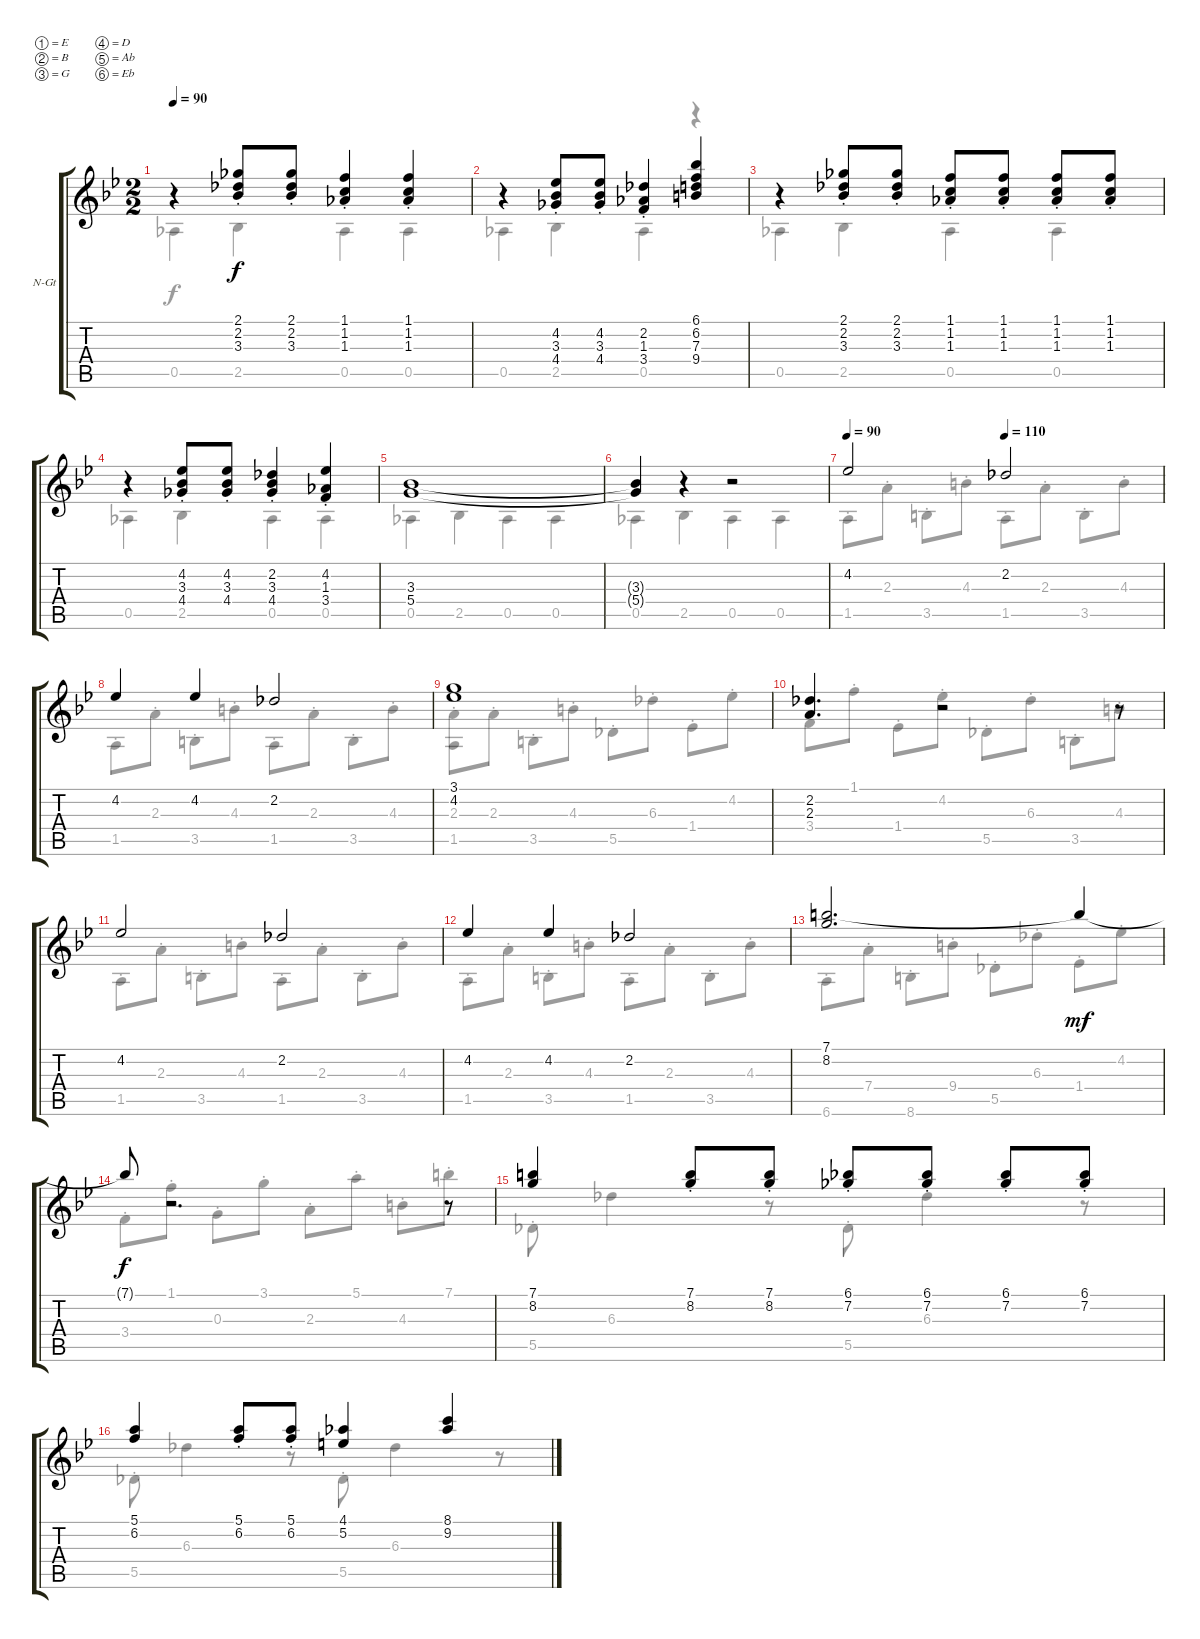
\bracketExtendMode groupsimilarinstruments
\firstSystemTrackNameOrientation horizontal
\otherSystemsTrackNameOrientation horizontal
\track ("Piste 1" "N-Gt") {instrument acousticguitarnylon}
\staff {score tabs}
\tuning (E4 B3 G3 D3 Ab2 Eb2)
\voice
\ts (2 2)
\tempo 90
\clef g2
\ks bb
r.4{dy f} (2.1{st} 2.2 3.3).8 (2.1{st} 2.2 3.3).8 (1.1 1.2{st} 1.3{st}).4 (1.1 1.2{st} 1.3{st}).4 |
r.4 (4.2{st} 3.3 4.4).8 (4.2{st} 3.3{st} 4.4{st}).8 (2.2{st} 1.3 3.4).4 (6.1 6.2 7.3 9.4).4 |
r.4 (2.1{st} 2.2 3.3).8 (2.1{st} 2.2 3.3).8 (1.1{st} 1.2 1.3).8 (1.1{st} 1.2 1.3).8 (1.1{st} 1.2 1.3).8 (1.1{st} 1.2 1.3).8 |
r.4 (4.2{st} 3.3 4.4).8 (4.2{st} 3.3 4.4).8 (2.2{st} 3.3 4.4).4 (4.2{st} 1.3 3.4).4 |
(3.3 5.4).1 |
(3.3{t} 5.4{t}).4 r.4 r.2 |
\tempo 90
\tempo (110 0.5)
4.2.2 2.2.2 |
4.2.4 4.2.4 2.2.2 |
(3.1 4.2).1 |
(2.2 2.3).4{d} r.2 r.8 |
4.2.2 2.2.2 |
4.2.4 4.2.4 2.2.2 |
(7.1 8.2).2{d} 7.1{t}.4{dy mf} |
7.1{t}.8{dy f} r.2{d} r.8 |
(7.1 8.2).4 (7.1{st} 8.2{st}).8 (7.1{st} 8.2{st}).8 (6.1{st} 7.2{st}).8 (6.1{st} 7.2{st}).8 (6.1{st} 7.2{st}).8 (6.1{st} 7.2{st}).8 |
(5.1 6.2).4 (5.1{st} 6.2{st}).8 (5.1{st} 6.2{st}).8 (4.1 5.2).4 (8.1 9.2).4
\voice
\clef g2
\ottava regular
\simile none
\ks bb
0.5.4{dy f} 2.5.4 0.5.4 0.5.4 |
0.5.4 2.5.4 0.5.4 r.4 |
0.5.4 2.5.4 0.5.4 0.5.4 |
0.5.4 2.5.4 0.5.4 0.5.4 |
0.5.4 2.5.4 0.5.4 0.5.4 |
0.5.4 2.5.4 0.5.4 0.5.4 |
1.5{st}.8 2.3{st}.8 3.5{st}.8 4.3{st}.8 1.5{st}.8 2.3{st}.8 3.5{st}.8 4.3{st}.8 |
1.5{st}.8 2.3{st}.8 3.5{st}.8 4.3{st}.8 1.5{st}.8 2.3{st}.8 3.5{st}.8 4.3{st}.8 |
(2.3 1.5{st}).8 2.3{st}.8 3.5{st}.8 4.3{st}.8 5.5{st}.8 6.3{st}.8 1.4{st}.8 4.2{st}.8 |
3.4{st}.8 1.1{st}.8 1.4{st}.8 4.2{st}.8 5.5{st}.8 6.3{st}.8 3.5{st}.8 4.3{st}.8 |
1.5{st}.8 2.3{st}.8 3.5{st}.8 4.3{st}.8 1.5{st}.8 2.3{st}.8 3.5{st}.8 4.3{st}.8 |
1.5{st}.8 2.3{st}.8 3.5{st}.8 4.3{st}.8 1.5{st}.8 2.3{st}.8 3.5{st}.8 4.3{st}.8 |
6.6{st}.8 7.4{st}.8 8.6{st}.8 9.4{st}.8 5.5{st}.8 6.3{st}.8 1.4{st}.8 4.2{st}.8 |
3.4{st}.8 1.1{st}.8 0.3{st}.8 3.1{st}.8 2.3{st}.8 5.1{st}.8 4.3{st}.8 7.1{st}.8 |
5.5{st}.8 6.3.4 r.8 5.5{st}.8 6.3.4 r.8 |
5.5{st}.8 6.3.4 r.8 5.5{st}.8 6.3.4 r.8
